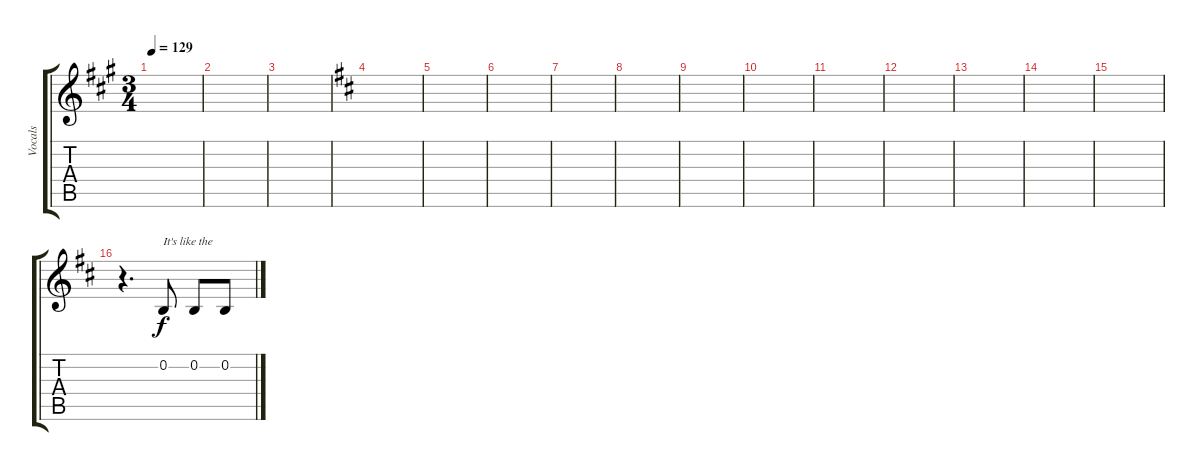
\track ("Vocals" "Vocals") {instrument fx5brightness}
\staff {score tabs}
\tuning (E4 B3 G3 D3 A2 E2) {hide}
\ts (3 4)
\tempo 129
\clef g2
\ks f#minor
|
|
|
\ks bminor
|
|
|
|
|
|
|
|
|
|
|
|
r.4{d} 0.2.8{txt "It's like the"} 0.2.8 0.2.8
